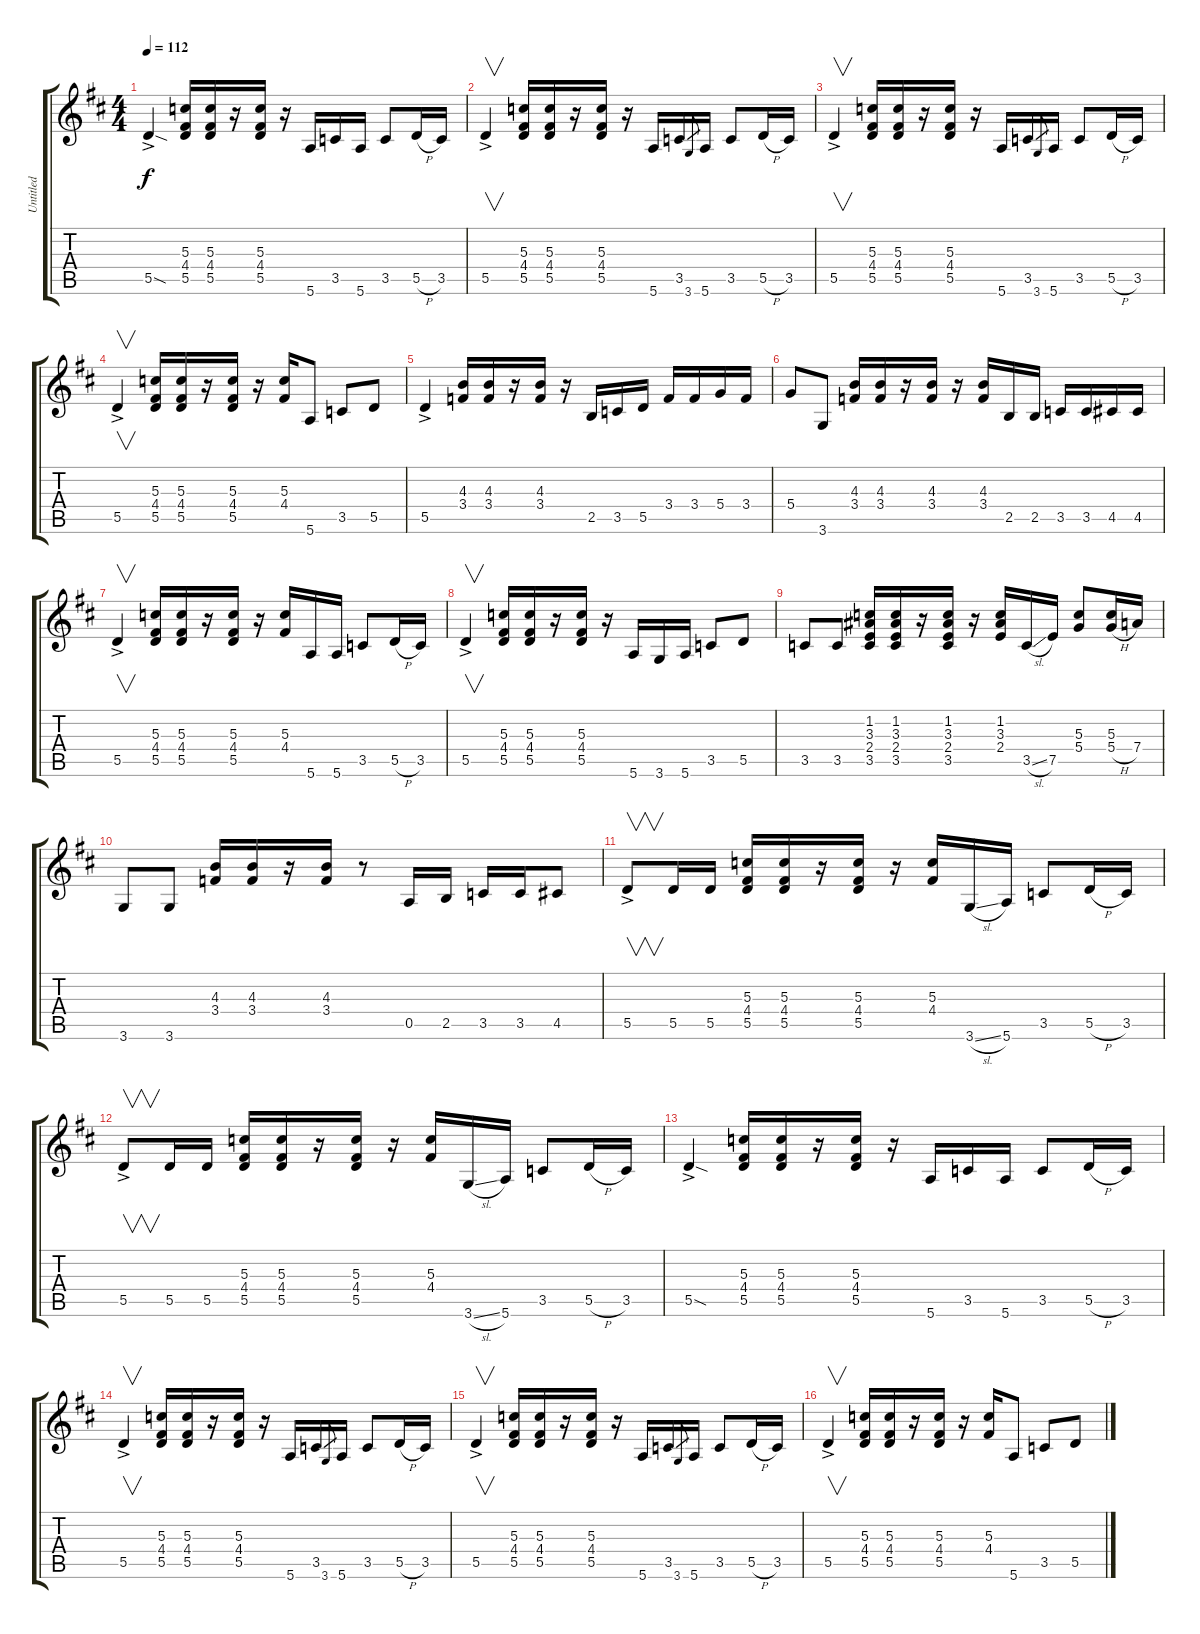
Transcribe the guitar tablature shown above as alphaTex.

\track ("Untitled" "Untitled") {instrument distortionguitar}
\staff {score tabs}
\tuning (E4 B3 G3 D3 A2 E2) {hide}
\ts (4 4)
\section ("" "")
\tempo 112
\clef g2
\ks d
5.5{sod ac}.4{dy f} (5.3 4.4 5.5).16 (5.3 4.4 5.5).16 r.16 (5.3 4.4 5.5).16 r.16 5.6.16 3.5.16 5.6.16 3.5.8 5.5{h}.16 3.5.16 |
5.5{ac}.4{v} (5.3 4.4 5.5).16 (5.3 4.4 5.5).16 r.16 (5.3 4.4 5.5).16 r.16 5.6.16 3.5.16 3.6.8{gr} 5.6.16 3.5.8 5.5{h}.16 3.5.16 |
5.5{ac}.4{v} (5.3 4.4 5.5).16 (5.3 4.4 5.5).16 r.16 (5.3 4.4 5.5).16 r.16 5.6.16 3.5.16 3.6.8{gr} 5.6.16 3.5.8 5.5{h}.16 3.5.16 |
5.5{ac}.4{v} (5.3 4.4 5.5).16 (5.3 4.4 5.5).16 r.16 (5.3 4.4 5.5).16 r.16 (5.3 4.4).16 5.6.8 3.5.8 5.5.8 |
5.5{ac}.4 (4.3 3.4).16 (4.3 3.4).16 r.16 (4.3 3.4).16 r.16 2.5.16 3.5.16 5.5.16 3.4.16 3.4.16 5.4.16 3.4.16 |
5.4.8 3.6.8 (4.3 3.4).16 (4.3 3.4).16 r.16 (4.3 3.4).16 r.16 (4.3 3.4).16 2.5.16 2.5.16 3.5.16 3.5.16 4.5.16 4.5.16 |
5.5{ac}.4{v} (5.3 4.4 5.5).16 (5.3 4.4 5.5).16 r.16 (5.3 4.4 5.5).16 r.16 (5.3 4.4).16 5.6.16 5.6.16 3.5.8 5.5{h}.16 3.5.16 |
5.5{ac}.4{v} (5.3 4.4 5.5).16 (5.3 4.4 5.5).16 r.16 (5.3 4.4 5.5).16 r.16 5.6.16 3.6.16 5.6.16 3.5.8 5.5.8 |
3.5.8 3.5.8 (1.2 3.3 2.4 3.5).16 (1.2 3.3 2.4 3.5).16 r.16 (1.2 3.3 2.4 3.5).16 r.16 (1.2 3.3 2.4).16 3.5{sl}.16 7.5.16 (5.3 5.4).8 (5.3 5.4{h}).16 7.4.16 |
3.6.8 3.6.8 (4.3 3.4).16 (4.3 3.4).16 r.16 (4.3 3.4).16 r.8 0.5.16 2.5.16 3.5.16 3.5.16 4.5.8 |
5.5{ac}.8{v} 5.5.16 5.5.16 (5.3 4.4 5.5).16 (5.3 4.4 5.5).16 r.16 (5.3 4.4 5.5).16 r.16 (5.3 4.4).16 3.6{sl}.16 5.6.16 3.5.8 5.5{h}.16 3.5.16 |
5.5{ac}.8{v} 5.5.16 5.5.16 (5.3 4.4 5.5).16 (5.3 4.4 5.5).16 r.16 (5.3 4.4 5.5).16 r.16 (5.3 4.4).16 3.6{sl}.16 5.6.16 3.5.8 5.5{h}.16 3.5.16 |
5.5{sod ac}.4 (5.3 4.4 5.5).16 (5.3 4.4 5.5).16 r.16 (5.3 4.4 5.5).16 r.16 5.6.16 3.5.16 5.6.16 3.5.8 5.5{h}.16 3.5.16 |
5.5{ac}.4{v} (5.3 4.4 5.5).16 (5.3 4.4 5.5).16 r.16 (5.3 4.4 5.5).16 r.16 5.6.16 3.5.16 3.6.8{gr} 5.6.16 3.5.8 5.5{h}.16 3.5.16 |
5.5{ac}.4{v} (5.3 4.4 5.5).16 (5.3 4.4 5.5).16 r.16 (5.3 4.4 5.5).16 r.16 5.6.16 3.5.16 3.6.8{gr} 5.6.16 3.5.8 5.5{h}.16 3.5.16 |
5.5{ac}.4{v} (5.3 4.4 5.5).16 (5.3 4.4 5.5).16 r.16 (5.3 4.4 5.5).16 r.16 (5.3 4.4).16 5.6.8 3.5.8 5.5.8
